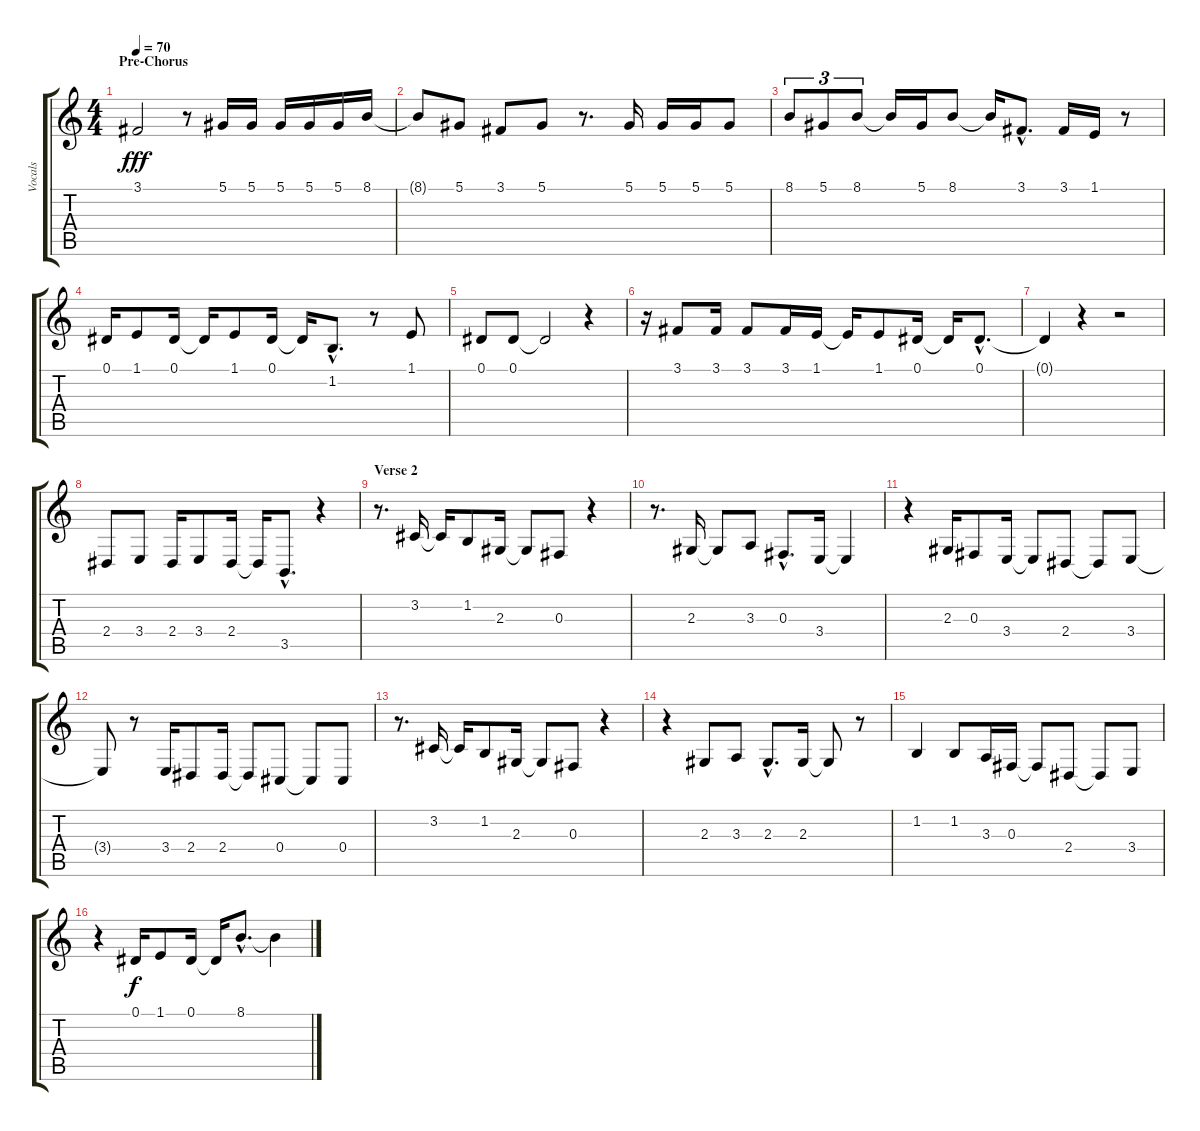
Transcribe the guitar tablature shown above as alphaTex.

\track ("Vocals" "Vocals") {instrument lead2sawtooth}
\staff {score tabs}
\tuning (Eb4 Bb3 Gb3 Db3 Ab2 Db2) {hide}
\ts (4 4)
\section ("" "Pre-Chorus")
\tempo 70
\clef g2
\ks c
3.1{t}.2{dy fff} r.8 5.1.16 5.1.16 5.1.16 5.1.16 5.1.16 8.1.16 |
8.1{t}.8 5.1.8 3.1.8 5.1.8 r.8{d} 5.1.16 5.1.16 5.1.16 5.1.8 |
8.1.8{tu (3 2)} 5.1.8{tu (3 2)} 8.1.8{tu (3 2)} 8.1{t}.16 5.1.16 8.1.8 8.1{t}.16 3.1{hac}.8{d} 3.1.16 1.1.16 r.8 |
0.1.16 1.1.8 0.1.16 0.1{t}.16 1.1.8 0.1.16 0.1{t}.16 1.2{hac}.8{d} r.8 1.1.8 |
0.1.8 0.1.8 0.1{t}.2 r.4 |
r.16 3.1.8 3.1.16 3.1.8 3.1.16 1.1.16 1.1{t}.16 1.1.8 0.1.16 0.1{t}.16 0.1{hac}.8{d} |
0.1{t}.4 r.4 r.2 |
2.4.8 3.4.8 2.4.16 3.4.8 2.4.16 2.4{t}.16 3.5{hac}.8{d} r.4 |
\section ("" "Verse 2")
r.8{d} 3.2.16 3.2{t}.16 1.2.8 2.3.16 2.3{t}.8 0.3.8 r.4 |
r.8{d} 2.3.16 2.3{t}.8 3.3.8 0.3{hac}.8{d} 3.4.16 3.4{t}.4 |
r.4 2.3.16 0.3.8 3.4.16 3.4{t}.8 2.4.8 2.4{t}.8 3.4.8 |
3.4{t}.8 r.8 3.4.16 2.4.8 2.4.16 2.4{t}.8 0.4.8 0.4{t}.8 0.4.8 |
r.8{d} 3.2.16 3.2{t}.16 1.2.8 2.3.16 2.3{t}.8 0.3.8 r.4 |
r.4 2.3.8 3.3.8 2.3{hac}.8{d} 2.3.16 2.3{t}.8 r.8 |
1.2.4 1.2.8 3.3.16 0.3.16 0.3{t}.8 2.4.8 2.4{t}.8 3.4.8 |
r.4 0.1.16{dy f} 1.1.8 0.1.16 0.1{t}.16 8.1{hac}.8{d} 8.1{t}.4
